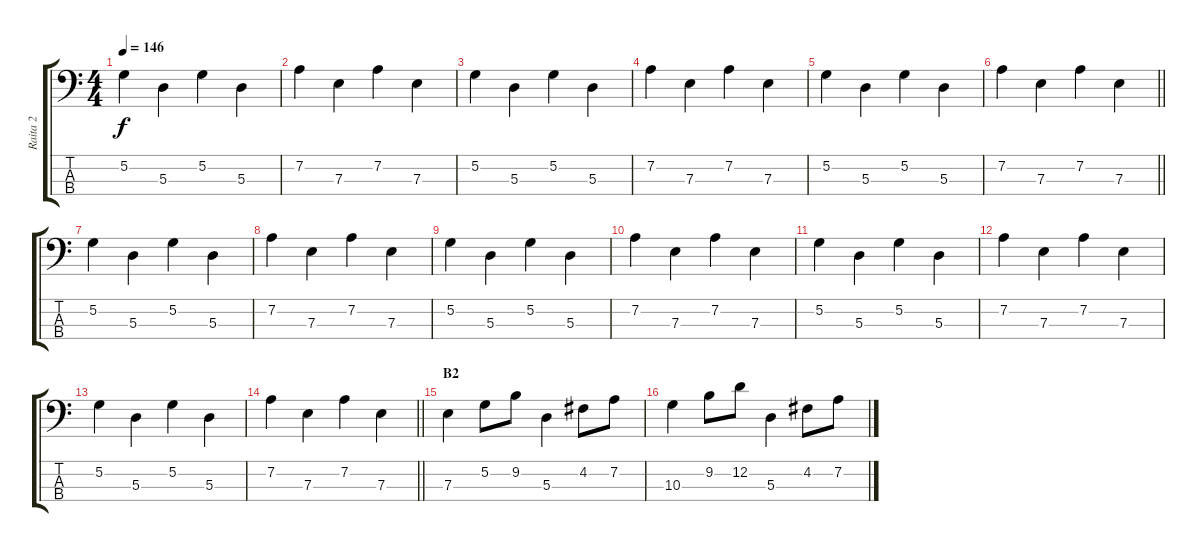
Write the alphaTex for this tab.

\track ("Raita 2" "Raita 2") {instrument electricbassfinger}
\staff {score tabs}
\tuning (G2 D2 A1 E1) {hide}
\ts (4 4)
\tempo 146
\clef f4
\ks c
5.2.4{dy f} 5.3.4 5.2.4 5.3.4 |
7.2.4 7.3.4 7.2.4 7.3.4 |
5.2.4 5.3.4 5.2.4 5.3.4 |
7.2.4 7.3.4 7.2.4 7.3.4 |
5.2.4 5.3.4 5.2.4 5.3.4 |
\barLineRight lightlight
7.2.4 7.3.4 7.2.4 7.3.4 |
5.2.4 5.3.4 5.2.4 5.3.4 |
7.2.4 7.3.4 7.2.4 7.3.4 |
5.2.4 5.3.4 5.2.4 5.3.4 |
7.2.4 7.3.4 7.2.4 7.3.4 |
5.2.4 5.3.4 5.2.4 5.3.4 |
7.2.4 7.3.4 7.2.4 7.3.4 |
5.2.4 5.3.4 5.2.4 5.3.4 |
\barLineRight lightlight
7.2.4 7.3.4 7.2.4 7.3.4 |
\section ("" "B2")
7.3.4 5.2.8 9.2.8 5.3.4 4.2.8 7.2.8 |
10.3.4 9.2.8 12.2.8 5.3.4 4.2.8 7.2.8
